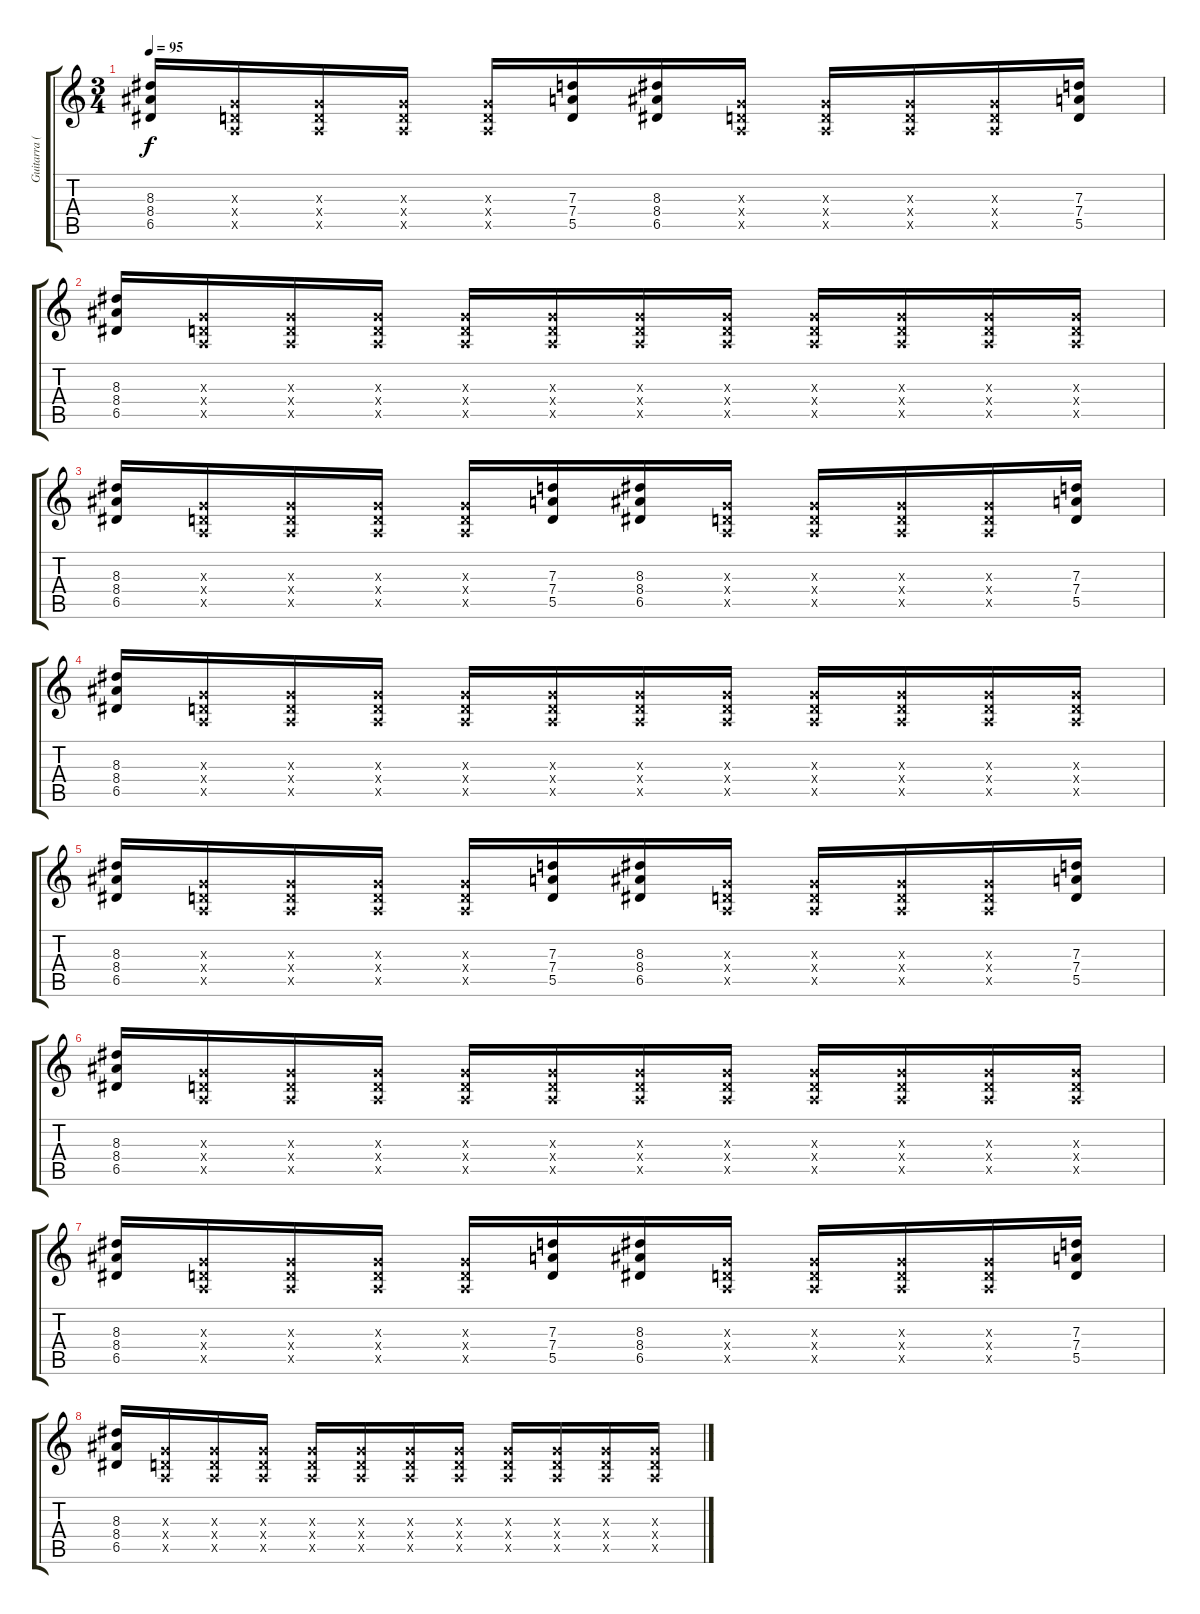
\track ("Guitarra (Mike)" "Guitarra (") {instrument distortionguitar}
\staff {score tabs}
\tuning (E4 B3 G3 D3 A2 E2) {hide}
\ts (3 4)
\tempo 95
\clef g2
\ks c
(8.3 8.4 6.5).16{dy f} (0.3{x} 0.4{x} 0.5{x}).16 (0.3{x} 0.4{x} 0.5{x}).16 (0.3{x} 0.4{x} 0.5{x}).16 (0.3{x} 0.4{x} 0.5{x}).16 (7.3 7.4 5.5).16 (8.3 8.4 6.5).16 (0.3{x} 0.4{x} 0.5{x}).16 (0.3{x} 0.4{x} 0.5{x}).16 (0.3{x} 0.4{x} 0.5{x}).16 (0.3{x} 0.4{x} 0.5{x}).16 (7.3 7.4 5.5).16 |
(8.3 8.4 6.5).16 (0.3{x} 0.4{x} 0.5{x}).16 (0.3{x} 0.4{x} 0.5{x}).16 (0.3{x} 0.4{x} 0.5{x}).16 (0.3{x} 0.4{x} 0.5{x}).16 (0.3{x} 0.4{x} 0.5{x}).16 (0.3{x} 0.4{x} 0.5{x}).16 (0.3{x} 0.4{x} 0.5{x}).16 (0.3{x} 0.4{x} 0.5{x}).16 (0.3{x} 0.4{x} 0.5{x}).16 (0.3{x} 0.4{x} 0.5{x}).16 (0.3{x} 0.4{x} 0.5{x}).16 |
(8.3 8.4 6.5).16 (0.3{x} 0.4{x} 0.5{x}).16 (0.3{x} 0.4{x} 0.5{x}).16 (0.3{x} 0.4{x} 0.5{x}).16 (0.3{x} 0.4{x} 0.5{x}).16 (7.3 7.4 5.5).16 (8.3 8.4 6.5).16 (0.3{x} 0.4{x} 0.5{x}).16 (0.3{x} 0.4{x} 0.5{x}).16 (0.3{x} 0.4{x} 0.5{x}).16 (0.3{x} 0.4{x} 0.5{x}).16 (7.3 7.4 5.5).16 |
(8.3 8.4 6.5).16 (0.3{x} 0.4{x} 0.5{x}).16 (0.3{x} 0.4{x} 0.5{x}).16 (0.3{x} 0.4{x} 0.5{x}).16 (0.3{x} 0.4{x} 0.5{x}).16 (0.3{x} 0.4{x} 0.5{x}).16 (0.3{x} 0.4{x} 0.5{x}).16 (0.3{x} 0.4{x} 0.5{x}).16 (0.3{x} 0.4{x} 0.5{x}).16 (0.3{x} 0.4{x} 0.5{x}).16 (0.3{x} 0.4{x} 0.5{x}).16 (0.3{x} 0.4{x} 0.5{x}).16 |
(8.3 8.4 6.5).16 (0.3{x} 0.4{x} 0.5{x}).16 (0.3{x} 0.4{x} 0.5{x}).16 (0.3{x} 0.4{x} 0.5{x}).16 (0.3{x} 0.4{x} 0.5{x}).16 (7.3 7.4 5.5).16 (8.3 8.4 6.5).16 (0.3{x} 0.4{x} 0.5{x}).16 (0.3{x} 0.4{x} 0.5{x}).16 (0.3{x} 0.4{x} 0.5{x}).16 (0.3{x} 0.4{x} 0.5{x}).16 (7.3 7.4 5.5).16 |
(8.3 8.4 6.5).16 (0.3{x} 0.4{x} 0.5{x}).16 (0.3{x} 0.4{x} 0.5{x}).16 (0.3{x} 0.4{x} 0.5{x}).16 (0.3{x} 0.4{x} 0.5{x}).16 (0.3{x} 0.4{x} 0.5{x}).16 (0.3{x} 0.4{x} 0.5{x}).16 (0.3{x} 0.4{x} 0.5{x}).16 (0.3{x} 0.4{x} 0.5{x}).16 (0.3{x} 0.4{x} 0.5{x}).16 (0.3{x} 0.4{x} 0.5{x}).16 (0.3{x} 0.4{x} 0.5{x}).16 |
(8.3 8.4 6.5).16 (0.3{x} 0.4{x} 0.5{x}).16 (0.3{x} 0.4{x} 0.5{x}).16 (0.3{x} 0.4{x} 0.5{x}).16 (0.3{x} 0.4{x} 0.5{x}).16 (7.3 7.4 5.5).16 (8.3 8.4 6.5).16 (0.3{x} 0.4{x} 0.5{x}).16 (0.3{x} 0.4{x} 0.5{x}).16 (0.3{x} 0.4{x} 0.5{x}).16 (0.3{x} 0.4{x} 0.5{x}).16 (7.3 7.4 5.5).16 |
(8.3 8.4 6.5).16 (0.3{x} 0.4{x} 0.5{x}).16 (0.3{x} 0.4{x} 0.5{x}).16 (0.3{x} 0.4{x} 0.5{x}).16 (0.3{x} 0.4{x} 0.5{x}).16 (0.3{x} 0.4{x} 0.5{x}).16 (0.3{x} 0.4{x} 0.5{x}).16 (0.3{x} 0.4{x} 0.5{x}).16 (0.3{x} 0.4{x} 0.5{x}).16 (0.3{x} 0.4{x} 0.5{x}).16 (0.3{x} 0.4{x} 0.5{x}).16 (0.3{x} 0.4{x} 0.5{x}).16
